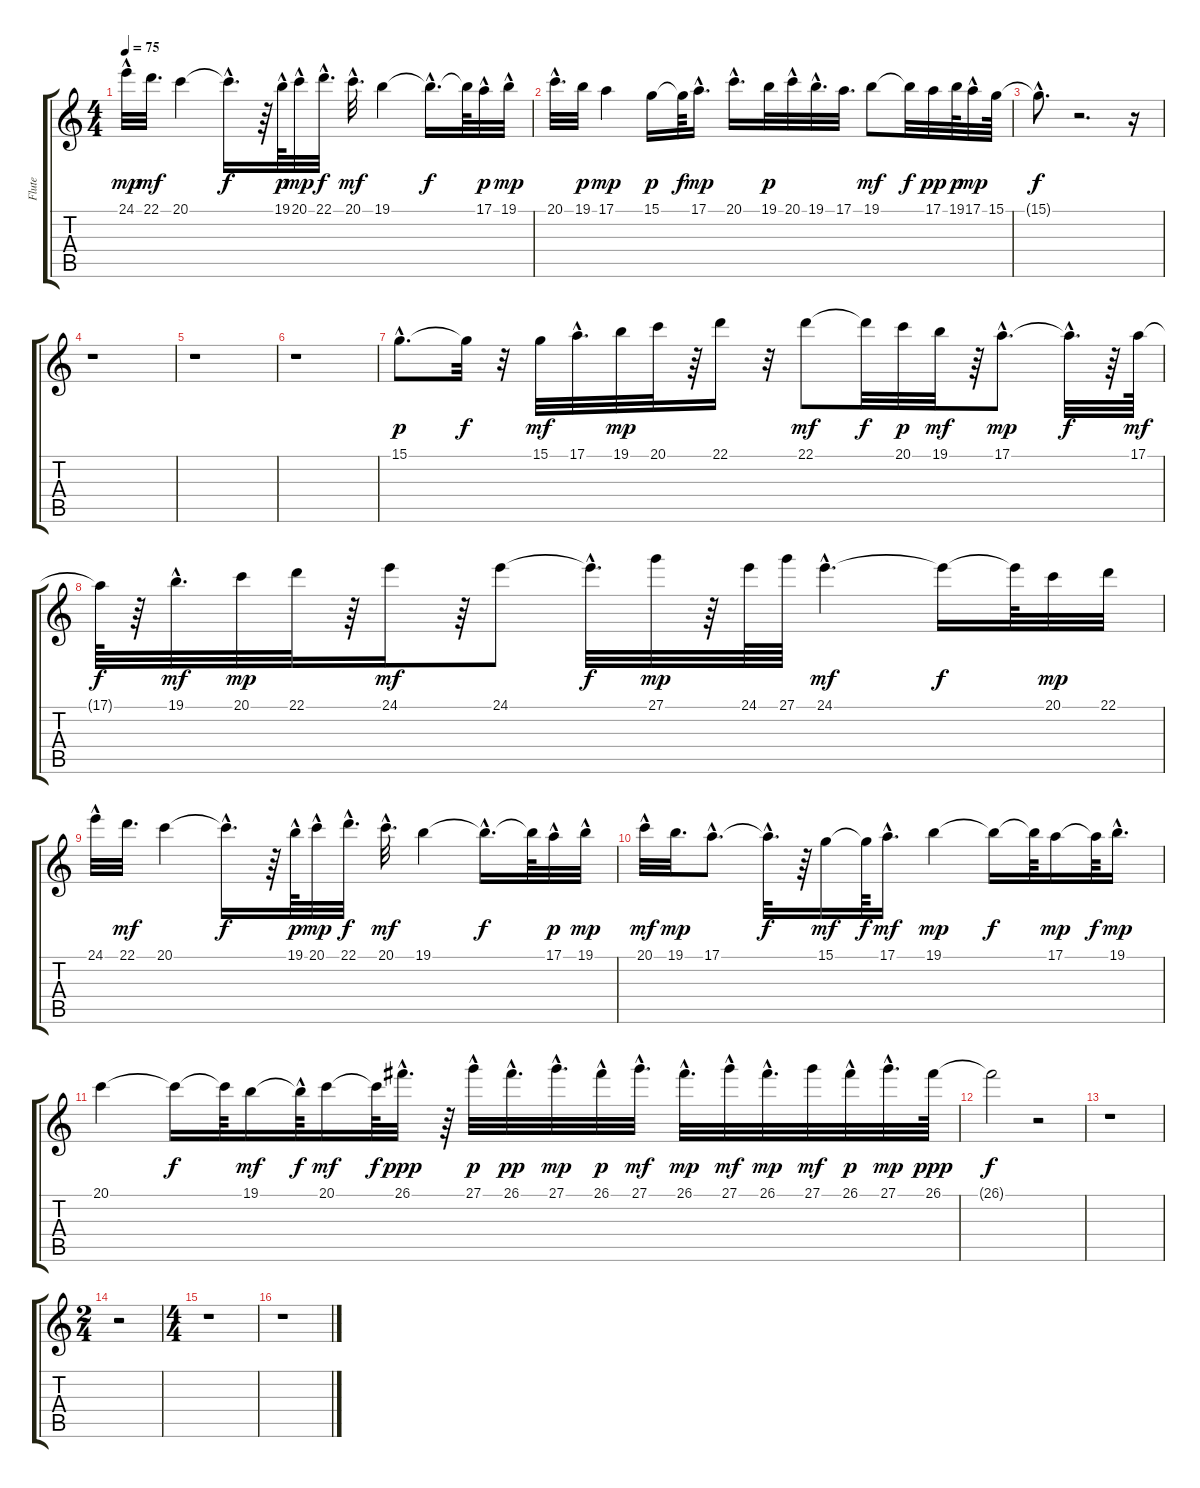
\track ("Flute" "Flute") {instrument piccolo}
\staff {score tabs}
\tuning (E4 B3 G3 D3 A2 E2) {hide}
\ts (4 4)
\tempo 75
\clef g2
\ks c
24.1{hac}.32{dy mp} 22.1.32{d dy mf} 20.1.4 20.1{hac t}.16{d dy f} r.64 19.1{hac}.64{dy p} 20.1{hac}.32{dy mp} 22.1{hac}.32{d dy f} 20.1{hac}.32{d dy mf} 19.1.4 19.1{hac t}.16{d dy f} 19.1{t}.64 17.1{hac}.32{dy p} 19.1{hac}.32{dy mp} |
20.1{hac}.32{d} 19.1.32{dy p} 17.1.4{dy mp} 15.1.16{dy p} 15.1{t}.64{dy f} 17.1{hac}.16{d dy mp} 20.1{hac}.16{d} 19.1.32{dy p} 20.1{hac}.32 19.1{hac}.32{d} 17.1.32{d} 19.1.8{dy mf} 19.1{t}.32{dy f} 17.1.32{dy pp} 19.1.64{dy p} 17.1{hac}.32{dy mp} 15.1.64 |
15.1{hac t}.8{d dy f} r.2{d} r.16 |
r.1 |
r.1 |
r.1 |
15.1{hac}.8{d dy p} 15.1{t}.32{dy f} r.32 15.1.32{dy mf} 17.1{hac}.32{d} 19.1.32{dy mp} 20.1.32 r.64 22.1.16 r.32 22.1.8{dy mf} 22.1{t}.32{dy f} 20.1.32{dy p} 19.1.32{dy mf} r.64 17.1{hac}.8{d dy mp} 17.1{hac t}.32{d dy f} r.64 17.1.64{dy mf} |
17.1{t}.64{dy f} r.64 19.1{hac}.32{d dy mf} 20.1.32{dy mp} 22.1.32 r.64 24.1.16{dy mf} r.64 24.1.8 24.1{hac t}.32{d dy f} 27.1.32{dy mp} r.64 24.1.64 27.1.64 24.1{hac}.4{d dy mf} 24.1{t}.16{dy f} 24.1{t}.64 20.1.32{dy mp} 22.1.32 |
24.1{hac}.32 22.1.32{d dy mf} 20.1.4 20.1{hac t}.16{d dy f} r.64 19.1{hac}.64{dy p} 20.1{hac}.32{dy mp} 22.1{hac}.32{d dy f} 20.1{hac}.32{d dy mf} 19.1.4 19.1{hac t}.16{d dy f} 19.1{t}.64 17.1{hac}.32{dy p} 19.1{hac}.32{dy mp} |
20.1{hac}.32{dy mf} 19.1.32{d dy mp} 17.1{hac}.8{d} 17.1{hac t}.32{d dy f} r.64 15.1.16{dy mf} 15.1{t}.64{dy f} 17.1{hac}.16{d dy mf} 19.1.4{dy mp} 19.1{t}.16{dy f} 19.1{t}.64 17.1.16{dy mp} 17.1{t}.64{dy f} 19.1{hac}.16{d dy mp} |
20.1.4 20.1{t}.16{dy f} 20.1{t}.64 19.1.16{dy mf} 19.1{hac t}.64{dy f} 20.1.16{dy mf} 20.1{t}.64{dy f} 26.1{hac}.32{d dy ppp} r.64 27.1{hac}.32{dy p} 26.1{hac}.32{d dy pp} 27.1{hac}.32{d dy mp} 26.1{hac}.32{dy p} 27.1{hac}.32{d dy mf} 26.1{hac}.32{d dy mp} 27.1{hac}.32{dy mf} 26.1{hac}.32{d dy mp} 27.1.32{dy mf} 26.1{hac}.32{dy p} 27.1{hac}.32{d dy mp} 26.1.64{dy ppp} |
26.1{t}.2{dy f} r.2 |
r.1 |
\ts (2 4)
r.2 |
\ts (4 4)
r.1 |
r.1
